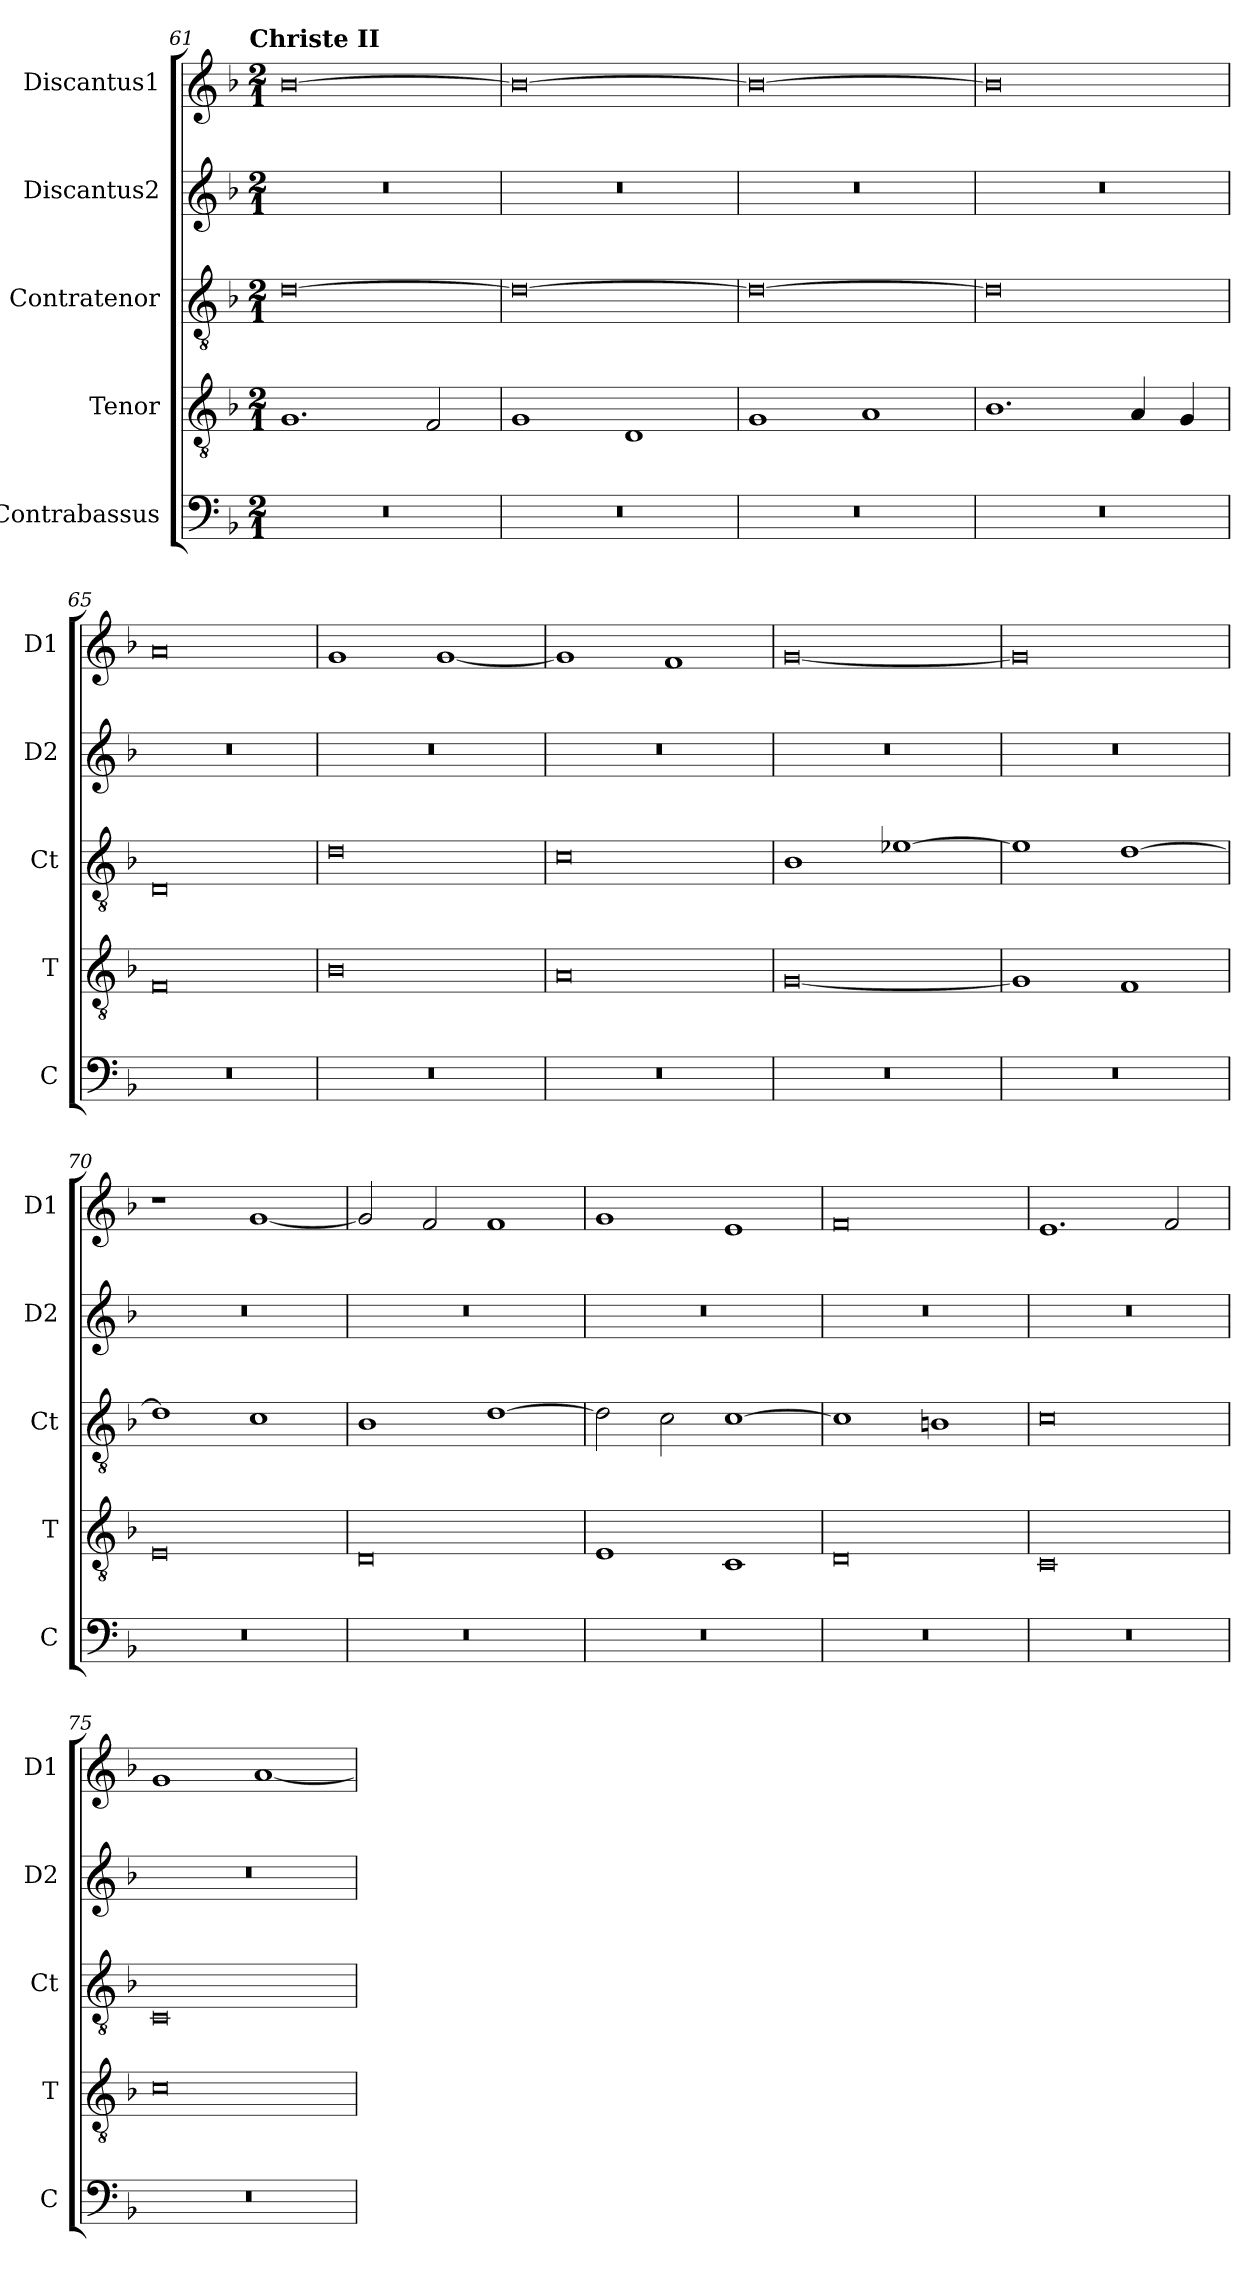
**kern	**kern	**kern	**kern	**kern
*part5	*part4	*part3	*part2	*part1
*staff5	*staff4	*staff3	*staff2	*staff1
*I"Contrabassus	*I"Tenor	*I"Contratenor	*I"Discantus2	*I"Discantus1
*I'C	*I'T	*I'Ct	*I'D2	*I'D1
!!LO:LB:g=z
*clefF4	*clefGv2	*clefGv2	*clefG2	*clefG2
*k[b-]	*k[b-]	*k[b-]	*k[b-]	*k[b-]
!!LO:TX:omd:t=Christe II
*M2/1	*M2/1	*M2/1	*M2/1	*M2/1
=61	=61	=61	=61	=61
0r	1.G	[0d	0r	[0b-
.	2F/	.	.	.
=62	=62	=62	=62	=62
0r	1G	0d_	0r	0b-_
.	1D	.	.	.
=63	=63	=63	=63	=63
0r	1G	0d_	0r	0b-_
.	1A	.	.	.
=64	=64	=64	=64	=64
0r	1.B-	0d]	0r	0b-]
.	4A/	.	.	.
.	4G/	.	.	.
=65	=65	=65	=65	=65
0r	0F	0D	0r	0a
=66	=66	=66	=66	=66
0r	0B-	0d	0r	1g
.	.	.	.	[1g
=67	=67	=67	=67	=67
0r	0A	0c	0r	1g]
.	.	.	.	1f
=68	=68	=68	=68	=68
0r	[0G	1B-	0r	[0g
.	.	[1e-X	.	.
=69	=69	=69	=69	=69
0r	1G]	1e-]	0r	0g]
.	1F	[1d	.	.
=70	=70	=70	=70	=70
0r	0E	1d]	0r	1r
.	.	1c	.	[1g
=71	=71	=71	=71	=71
0r	0D	1B-	0r	2g/]
.	.	.	.	2f/
.	.	[1d	.	1f
=72	=72	=72	=72	=72
0r	1E	2d\]	0r	1g
.	.	2c\	.	.
.	1C	[1c	.	1e
=73	=73	=73	=73	=73
0r	0D	1c]	0r	0f
.	.	1Bn	.	.
=74	=74	=74	=74	=74
0r	0C	0c	0r	1.e
.	.	.	.	2f/
=75	=75	=75	=75	=75
0r	0c	0C	0r	1g
.	.	.	.	[1a
=	=	=	=	=
*-	*-	*-	*-	*-
